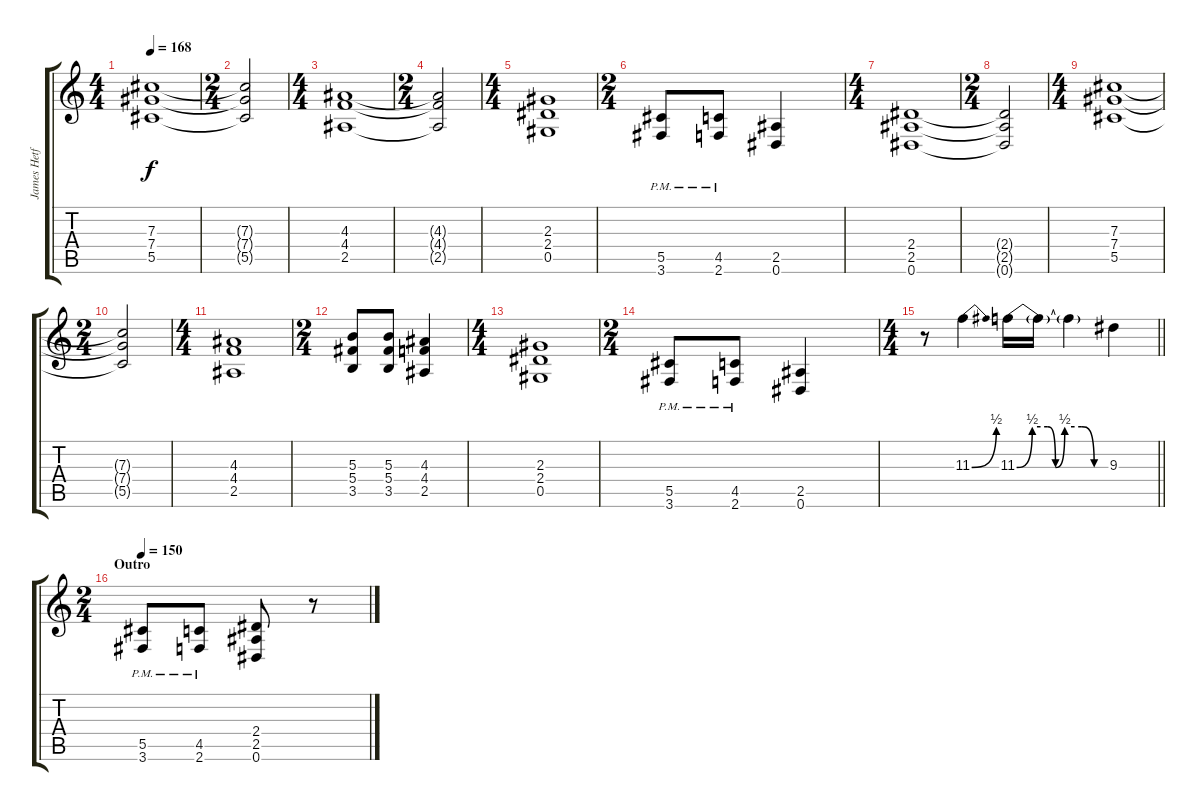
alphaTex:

\track ("James Hetfield" "James Hetf") {instrument distortionguitar}
\staff {score tabs}
\tuning (Eb4 Bb3 Gb3 Db3 Ab2 Eb2) {hide}
\ts (4 4)
\tempo 168
\clef g2
\ks c
(7.3 7.4 5.5).1{dy f} |
\ts (2 4)
(7.3{t} 7.4{t} 5.5{t}).2 |
\ts (4 4)
(4.3 4.4 2.5).1 |
\ts (2 4)
(4.3{t} 4.4{t} 2.5{t}).2 |
\ts (4 4)
(2.3 2.4 0.5).1 |
\ts (2 4)
(5.5{pm} 3.6{pm}).8 (4.5{pm} 2.6{pm}).8 (2.5 0.6).4 |
\ts (4 4)
(2.4 2.5 0.6).1 |
\ts (2 4)
(2.4{t} 2.5{t} 0.6{t}).2 |
\ts (4 4)
(7.3 7.4 5.5).1 |
\ts (2 4)
(7.3{t} 7.4{t} 5.5{t}).2 |
\ts (4 4)
(4.3 4.4 2.5).1 |
\ts (2 4)
(5.3 5.4 3.5).8 (5.3 5.4 3.5).8 (4.3 4.4 2.5).4 |
\ts (4 4)
(2.3 2.4 0.5).1 |
\ts (2 4)
(5.5{pm} 3.6{pm}).8 (4.5{pm} 2.6{pm}).8 (2.5 0.6).4 |
\ts (4 4)
\barLineRight lightlight
r.8 11.3{be (bend 0 0 60 2)}.4 11.3{be (custom 0 0 10 2 20 2 25 0 31 2 42 2 50 0 60 0)}.16 11.3{t}.16 11.3{t}.4 9.3.4 |
\ts (2 4)
\section ("" "Outro")
\tempo 150
(5.5{pm} 3.6{pm}).8 (4.5{pm} 2.6{pm}).8 (2.4 2.5 0.6).8 r.8
